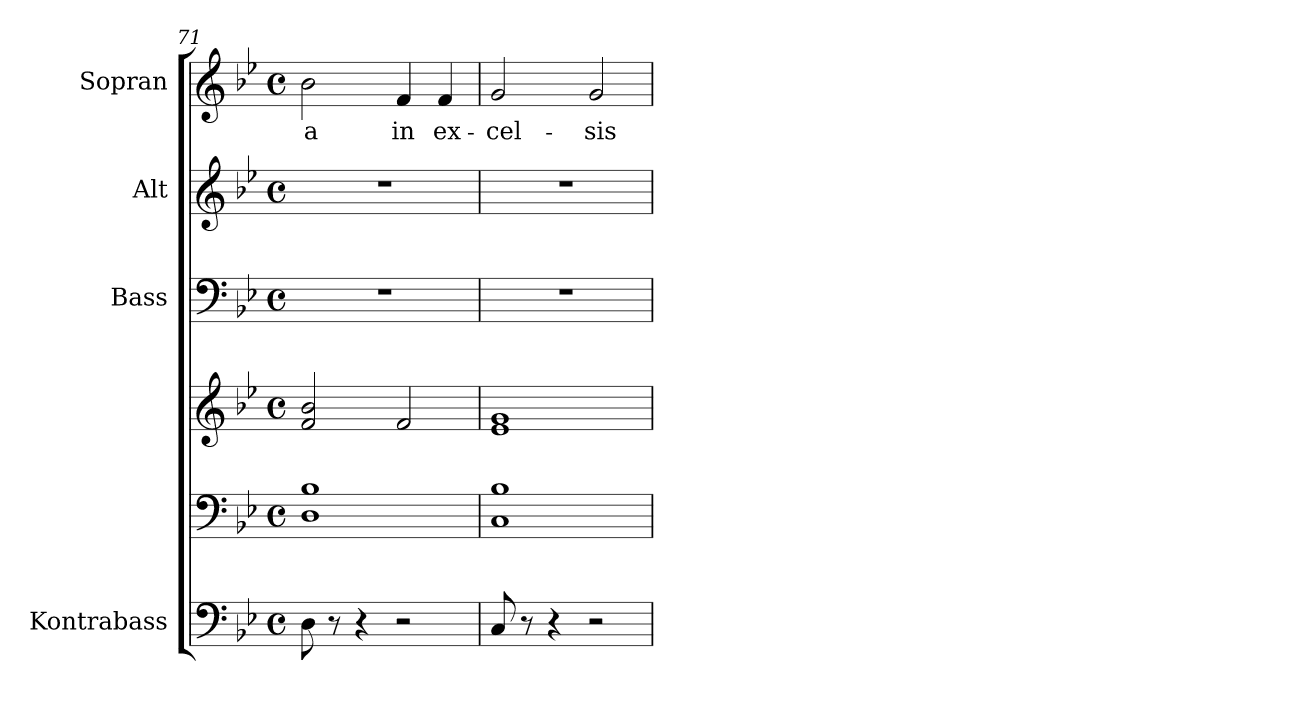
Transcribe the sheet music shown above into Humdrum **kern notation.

**kern	**kern	**kern	**kern	**kern	**kern	**text
*part5	*part4	*part4	*part3	*part2	*part1	*part1
*staff6	*staff5	*staff4	*staff3	*staff2	*staff1	*staff1
*I"Kontrabass	*	*	*I"Bass	*I"Alt	*I"Sopran	*
*I'Kb.	*	*	*I'B.	*I'A.	*I'S.	*
*clefF4	*clefF4	*clefG2	*clefF4	*clefG2	*clefG2	*
*ITrd7c12	*	*	*	*	*	*
*k[b-e-]	*k[b-e-]	*k[b-e-]	*k[b-e-]	*k[b-e-]	*k[b-e-]	*
*B-:	*B-:	*B-:	*B-:	*B-:	*B-:	*
*M4/4	*M4/4	*M4/4	*M4/4	*M4/4	*M4/4	*
*met(c)	*met(c)	*met(c)	*met(c)	*met(c)	*met(c)	*
=71	=71	=71	=71	=71	=71	=71
!	!	!	!	!	!	!LO:LY:b
8DD\	1D 1B-	2f/ 2b-/	1r	1r	2b-\	-a
8r	.	.	.	.	.	.
4r	.	.	.	.	.	.
!	!	!	!	!	!	!LO:LY:b
2r	.	2f/	.	.	4f/	in
!	!	!	!	!	!	!LO:LY:b
.	.	.	.	.	4f/	ex-
!!LO:PB:g=z
=72	=72	=72	=72	=72	=72	=72
!	!	!	!	!	!	!LO:LY:b
8CC/	1C 1B-	1e- 1g	1r	1r	2g/	-cel-
8r	.	.	.	.	.	.
4r	.	.	.	.	.	.
!	!	!	!	!	!	!LO:LY:b
2r	.	.	.	.	2g/	-sis
=	=	=	=	=	=	=
*-	*-	*-	*-	*-	*-	*-
